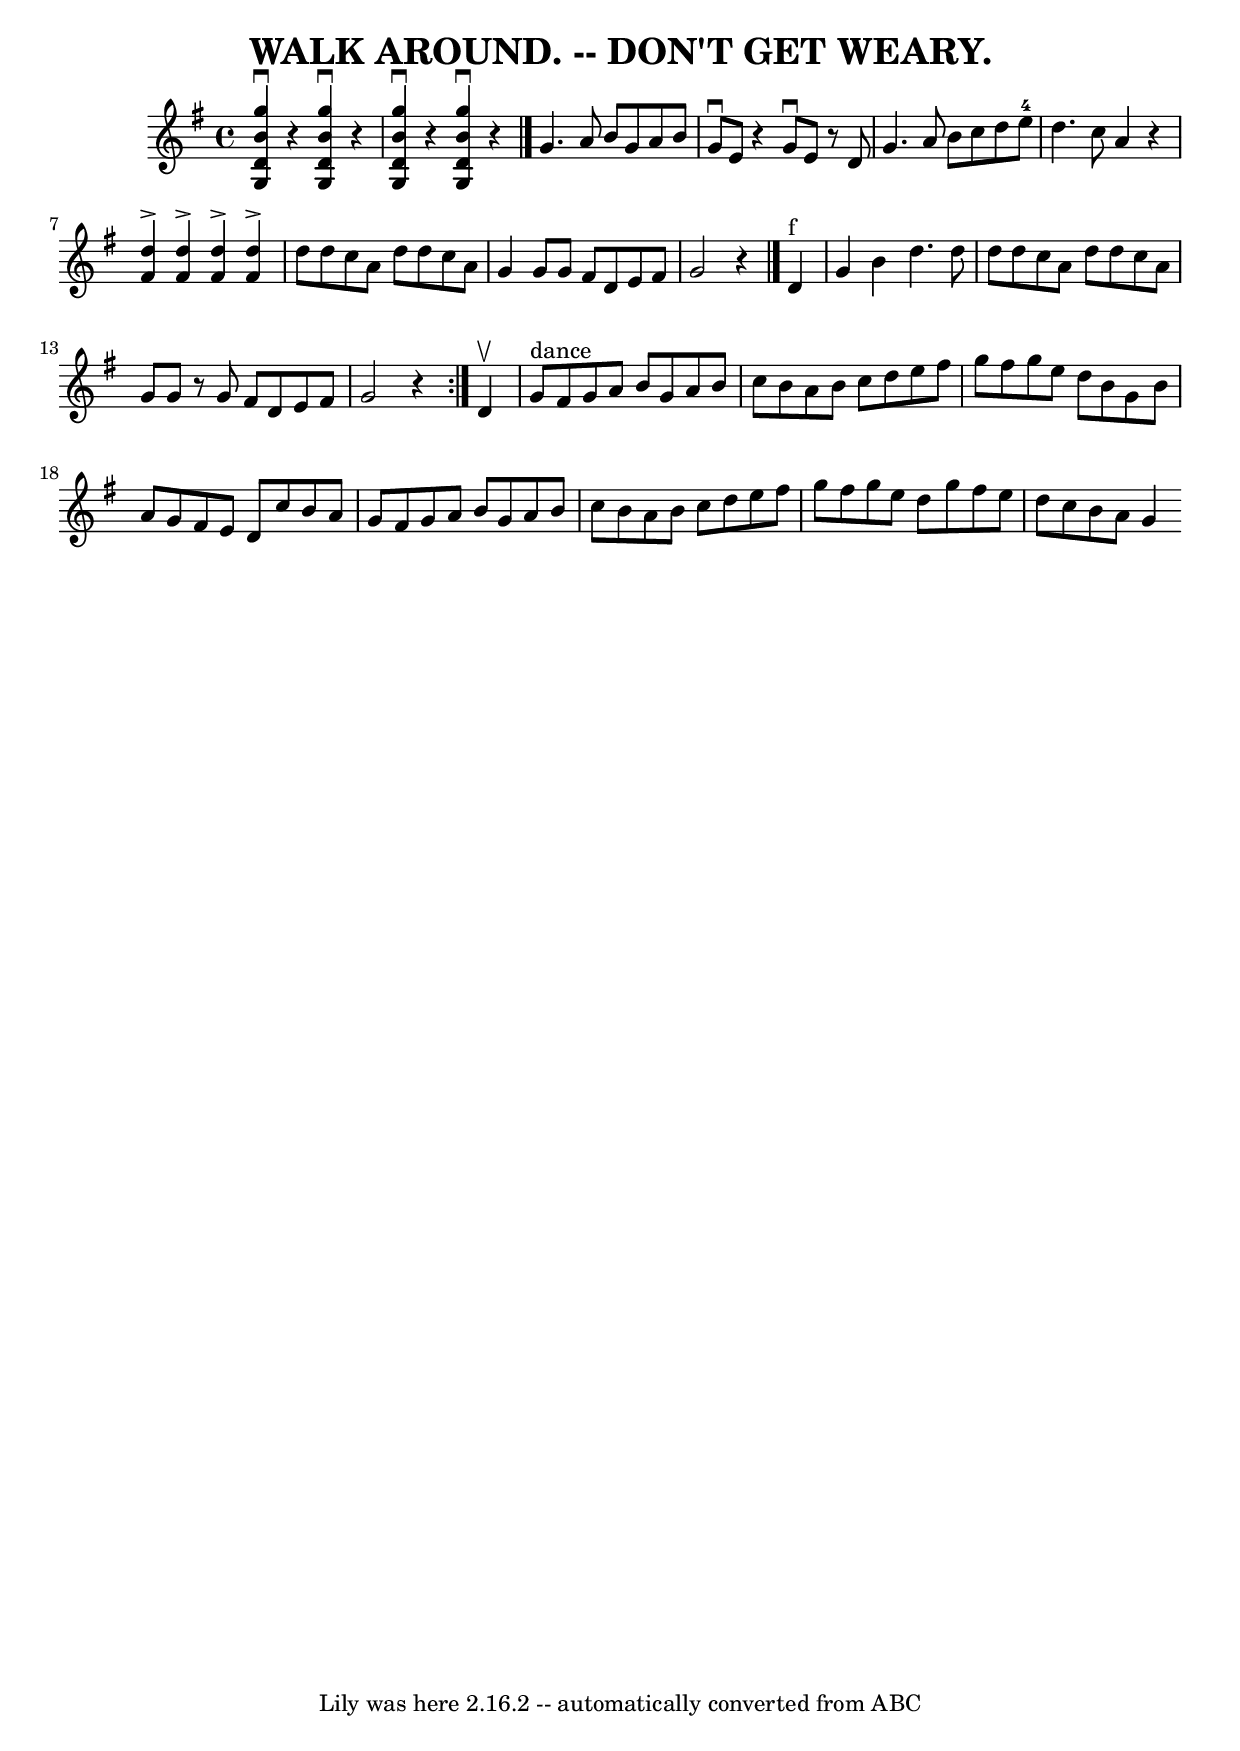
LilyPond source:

\version "2.16.2"
\include "Mammoth.ily"
\header {
  %% book = "Ryan's Mammoth Collection of Fiddle Tunes"
 crossRefNumber = "1"
 footnotes = ""
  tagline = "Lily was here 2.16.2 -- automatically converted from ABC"
  title = "WALK AROUND. -- DON'T GET WEARY."

}
voicedefault =  {


  \override Staff.TimeSignature #'style = #'C
  \time 4/4 
  \key g \major
  << g''4^\downbow b'4 d'4 g4   >> r4   << g''4^\downbow b'4 d'4 g4   >> r4    |
  << g''4^\downbow   
 b'4 d'4 g4   >> r4   << g''4^\downbow b'4 d'4 g4   >> r4          \bar "|." g'4. a'8 b'8 g'8 a'8 b'8     |
 g'8^\downbow e'8    r4 g'8^\downbow e'8    r8 d'8    |
 g'4. a'8 b'8 c''8 d''8 e''8-4    |
 d''4. c''8 a'4    r4    |
  << d''4^\accent fis'4   >> << d''4^\accent fis'4   >>      << d''4^\accent fis'4   >> << d''4^\accent fis'4   >>    |
 d''8 d''8 c''8 a'8 d''8 d''8 c''8 a'8     |
 g'4 g'8 g'8 fis'8 d'8 e'8 fis'8     |
 g'2    r4   \bar "|."  
  
  \repeat volta 2 { d'4^"f"    |
 g'4 b'4 d''4. d''8     |
 d''8 d''8 c''8 a'8 d''8 d''8 c''8 a'8     |
 g'8 g'8    r8 g'8 fis'8 d'8 e'8 fis'8    |
    
 g'2    r4      } d'4^\upbow    |
 g'8^"dance" fis'8 g'8 a'8 b'8 g'8 a'8 b'8     |
 c''8 b'8 a'8 b'8 c''8 d''8 e''8 fis''8     |
 g''8 fis''8 g''8 e''8 d''8 b'8 g'8 b'8     |
 a'8 g'8 fis'8 e'8 d'8 c''8 b'8 a'8     |
 g'8 fis'8 g'8 a'8 b'8 g'8 a'8 b'8     |
 c''8 b'8 a'8 b'8 c''8 d''8 e''8 fis''8    |
 g''8 fis''8 g''8 e''8 d''8 g''8 fis''8 e''8     |
 d''8 c''8 b'8 a'8 g'4        

}

\score{
  <<

    \context Staff="default"
    {
      \voicedefault 
      
    }

  >>
  \layout {
    
  }
  \midi {
  }

}
